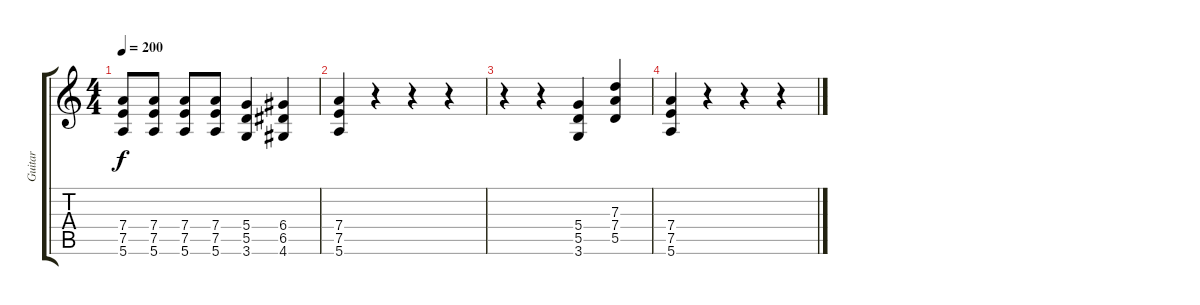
\track ("Guitar" "Guitar") {instrument distortionguitar}
\staff {score tabs}
\tuning (E4 B3 G3 D3 A2 E2) {hide}
\ts (4 4)
\tempo 200
\clef g2
\ks c
(7.4 7.5 5.6).8{dy f} (7.4 7.5 5.6).8 (7.4 7.5 5.6).8 (7.4 7.5 5.6).8 (5.4 5.5 3.6).4 (6.4 6.5 4.6).4 |
(7.4 7.5 5.6).4 r.4 r.4 r.4 |
r.4 r.4 (5.4 5.5 3.6).4 (7.3 7.4 5.5).4 |
(7.4 7.5 5.6).4 r.4 r.4 r.4
